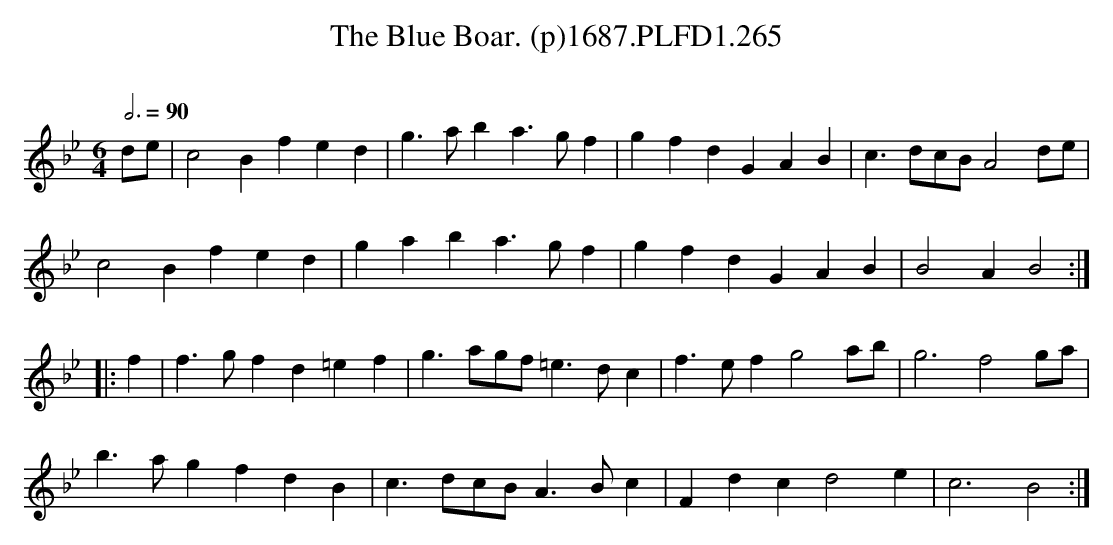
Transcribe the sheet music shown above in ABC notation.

X:1
T:Blue Boar. (p)1687.PLFD1.265, The
M:6/4
L:1/4
Q:3/4=90
O:
K:Bb
d/e/|c2Bfed|g>aba>gf|gfdGAB|c>dc/B/A2d/e/|
c2Bfed|gaba>gf|gfdGAB|B2AB2:|
|:f|f>gfd=ef|g>ag/f/=e>dc|f>efg2a/b/|g3f2g/a/|
b>agfdB|c>dc/B/A>Bc|Fdcd2e|c3B2:|
